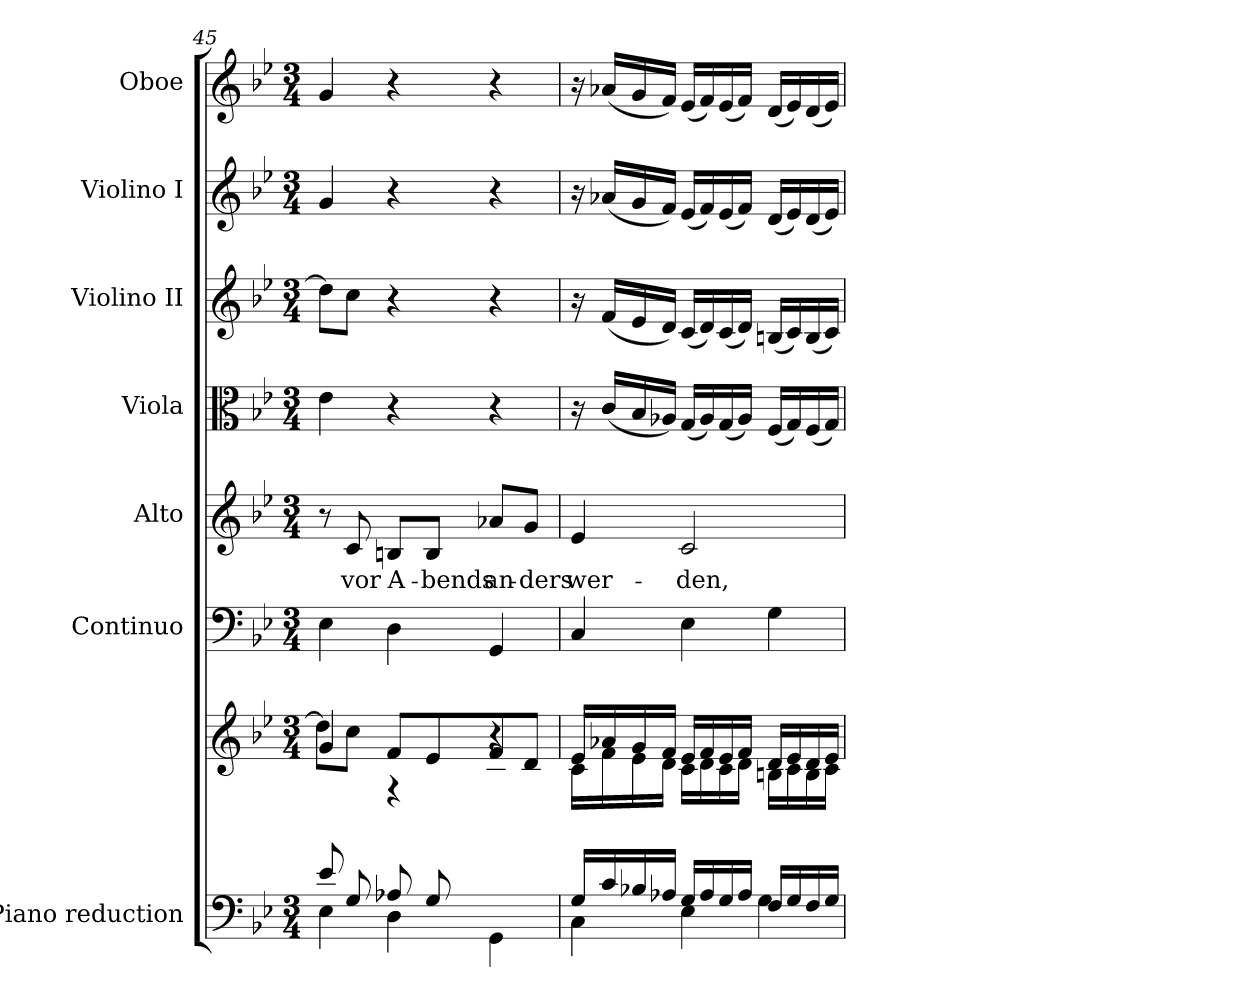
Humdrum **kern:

**kern	**kern	**kern	**kern	**text	**kern	**kern	**kern	**kern
*part7	*part7	*part6	*part5	*part5	*part4	*part3	*part2	*part1
*staff8	*staff7	*staff6	*staff5	*staff5	*staff4	*staff3	*staff2	*staff1
*I"Piano reduction	*	*I"Continuo	*I"Alto	*	*I"Viola	*I"Violino II	*I"Violino I	*I"Oboe
*I'Pno	*	*	*	*	*	*	*	*I'Ob
!!LO:PB:g=z
*clefF4	*clefG2	*clefF4	*clefG2	*	*clefC3	*clefG2	*clefG2	*clefG2
*k[b-e-]	*k[b-e-]	*k[b-e-]	*k[b-e-]	*	*k[b-e-]	*k[b-e-]	*k[b-e-]	*k[b-e-]
*M3/4	*M3/4	*M3/4	*M3/4	*	*M3/4	*M3/4	*M3/4	*M3/4
=45	=45	=45	=45	=45	=45	=45	=45	=45
*^	*^	*	*	*	*	*	*	*
*	*	*	*^	*	*	*	*	*	*	*
8e-/L	4E-\	4g/	8dd\L]	2ryy	4E-\	8r	.	4e-\	8dd\L]	4g/	4g/
!	!	!	!	!	!	!	!LO:LY:b	!	!	!	!
8G/	.	.	8cc\J	.	.	8c/	vor	.	8cc\J	.	.
!	!	!	!	!	!	!	!LO:LY:b	!	!	!	!
8A-X/	4D\	8f/L	4r	.	4D\	8Bn/L	A-	4r	4r	4r	4r
!	!	!	!	!	!	!	!LO:LY:b	!	!	!	!
8G/	.	8e-/	.	.	.	8B/J	-bends	.	.	.	.
!	!	!	!	!	!	!	!LO:LY:b	!	!	!	!
4ryy	4GG\	8f/	4r	8c\	4GG/	8a-X/L	an-	4r	4r	4r	4r
!	!	!	!	!	!	!	!LO:LY:b	!	!	!	!
.	.	8d/J	.	8Bn\J	.	8g/J	-ders	.	.	.	.
=46	=46	=46	=46	=46	=46	=46	=46	=46	=46	=46	=46
!	!	!	!	!	!	!	!LO:LY:b	!	!	!	!
*	*	*	*v	*v	*	*	*	*	*	*	*
16G/LL	4C\	16e-/LL	16c\LL	4C/	4e-/	wer-	16r	16r	16r	16r
16c/	.	16a-X/	16f\	.	.	.	(16c/LL	(16f/LL	(16a-X/LL	(16a-X/LL
16B-X/	.	16g/	16e-\	.	.	.	16B-/	16e-/	16g/	16g/
16A-X/JJ	.	16f/JJ	16d\JJ	.	.	.	16A-X/JJ)	16d/JJ)	16f/JJ)	16f/JJ)
!	!	!	!	!	!	!LO:LY:b	!	!	!	!
16G/LL	4E-\	16e-/LL	16c\LL	4E-\	2c/	-den,	(16G/LL	(16c/LL	(16e-/LL	(16e-/LL
16A-/	.	16f/	16d\	.	.	.	16A-/)	16d/)	16f/)	16f/)
16G/	.	16e-/	16c\	.	.	.	(16G/	(16c/	(16e-/	(16e-/
16A-/JJ	.	16f/JJ	16d\JJ	.	.	.	16A-/JJ)	16d/JJ)	16f/JJ)	16f/JJ)
16F/LL	4G\	16d/LL	16Bn\LL	4G\	.	.	(16F/LL	(16Bn/LL	(16d/LL	(16d/LL
16G/	.	16e-/	16c\	.	.	.	16G/)	16c/)	16e-/)	16e-/)
16F/	.	16d/	16B\	.	.	.	(16F/	(16B/	(16d/	(16d/
16G/JJ	.	16e-/JJ	16c\JJ	.	.	.	16G/JJ)	16c/JJ)	16e-/JJ)	16e-/JJ)
*v	*v	*	*	*	*	*	*	*	*	*
*	*v	*v	*	*	*	*	*	*	*
=	=	=	=	=	=	=	=	=
*-	*-	*-	*-	*-	*-	*-	*-	*-
